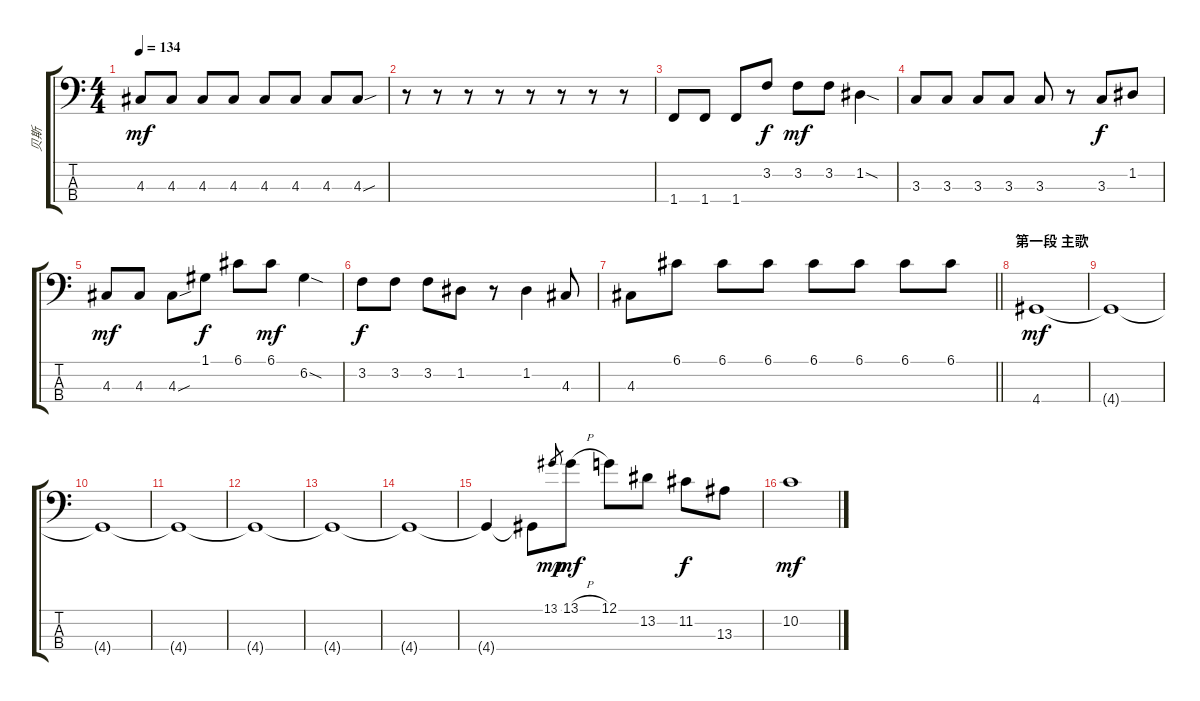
\track ("贝斯" "贝斯") {instrument electricbassfinger}
\staff {score tabs}
\tuning (G2 D2 A1 E1) {hide}
\ts (4 4)
\tempo 134
\clef f4
\ks c
4.3.8{dy mf} 4.3.8 4.3.8 4.3.8 4.3.8 4.3.8 4.3.8 4.3{sou}.8 |
r.8 r.8 r.8 r.8 r.8 r.8 r.8 r.8 |
1.4.8 1.4.8 1.4.8 3.2.8{dy f} 3.2.8{dy mf} 3.2.8 1.2{sod}.4 |
3.3.8 3.3.8 3.3.8 3.3.8 3.3.8 r.8 3.3.8{dy f} 1.2.8 |
4.3.8{dy mf} 4.3.8 4.3{sou}.8 1.1.8{dy f} 6.1.8 6.1.8{dy mf} 6.2{sod}.4 |
3.2.8{dy f} 3.2.8 3.2.8 1.2.8 r.8 1.2.4 4.3.8 |
\barLineRight lightlight
4.3.8 6.1.8 6.1.8 6.1.8 6.1.8 6.1.8 6.1.8 6.1.8 |
\section ("" "第一段 主歌")
4.4.1{dy mf} |
4.4{t}.1 |
4.4{t}.1 |
4.4{t}.1 |
4.4{t}.1 |
4.4{t}.1 |
4.4{t}.1 |
4.4{t}.4 4.4{t}.8 13.1.8{gr dy mp} 13.1{h}.8{dy mf} 12.1.8 13.2.8 11.2.8{dy f} 13.3.8 |
10.2.1{dy mf}
